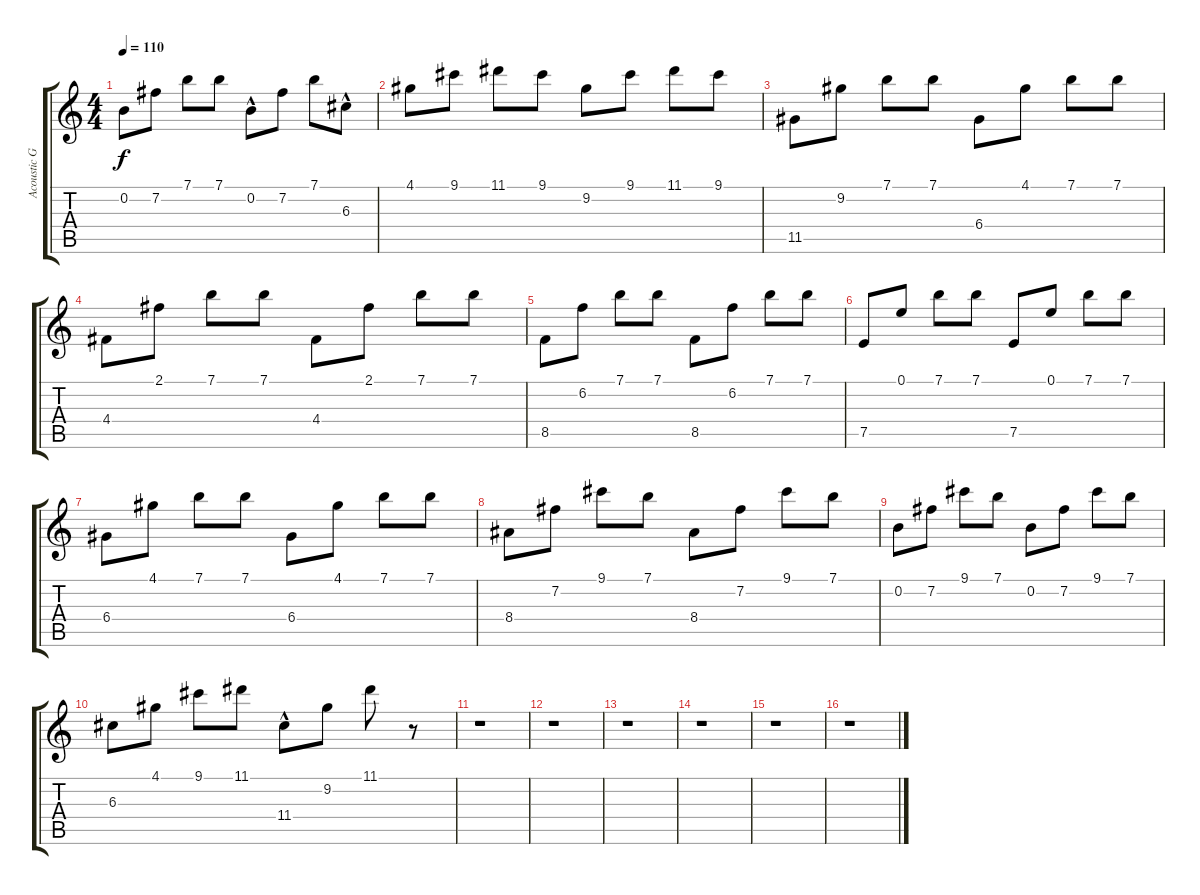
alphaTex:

\track ("Acoustic Guitar" "Acoustic G") {instrument electricguitarclean}
\staff {score tabs}
\tuning (E4 B3 G3 D3 A2 E2) {hide}
\ts (4 4)
\tempo 110
\clef g2
\ks c
0.2.8{dy f} 7.2.8 7.1.8 7.1.8 0.2{hac}.8 7.2.8 7.1.8 6.3{hac}.8 |
4.1.8 9.1.8 11.1.8 9.1.8 9.2.8 9.1.8 11.1.8 9.1.8 |
11.5.8 9.2.8 7.1.8 7.1.8 6.4.8 4.1.8 7.1.8 7.1.8 |
4.4.8 2.1.8 7.1.8 7.1.8 4.4.8 2.1.8 7.1.8 7.1.8 |
8.5.8 6.2.8 7.1.8 7.1.8 8.5.8 6.2.8 7.1.8 7.1.8 |
7.5.8 0.1.8 7.1.8 7.1.8 7.5.8 0.1.8 7.1.8 7.1.8 |
6.4.8 4.1.8 7.1.8 7.1.8 6.4.8 4.1.8 7.1.8 7.1.8 |
8.4.8 7.2.8 9.1.8 7.1.8 8.4.8 7.2.8 9.1.8 7.1.8 |
0.2.8 7.2.8 9.1.8 7.1.8 0.2.8 7.2.8 9.1.8 7.1.8 |
6.3.8 4.1.8 9.1.8 11.1.8 11.4{hac}.8 9.2.8 11.1.8 r.8 |
r.1 |
r.1 |
r.1 |
r.1 |
r.1 |
r.1
